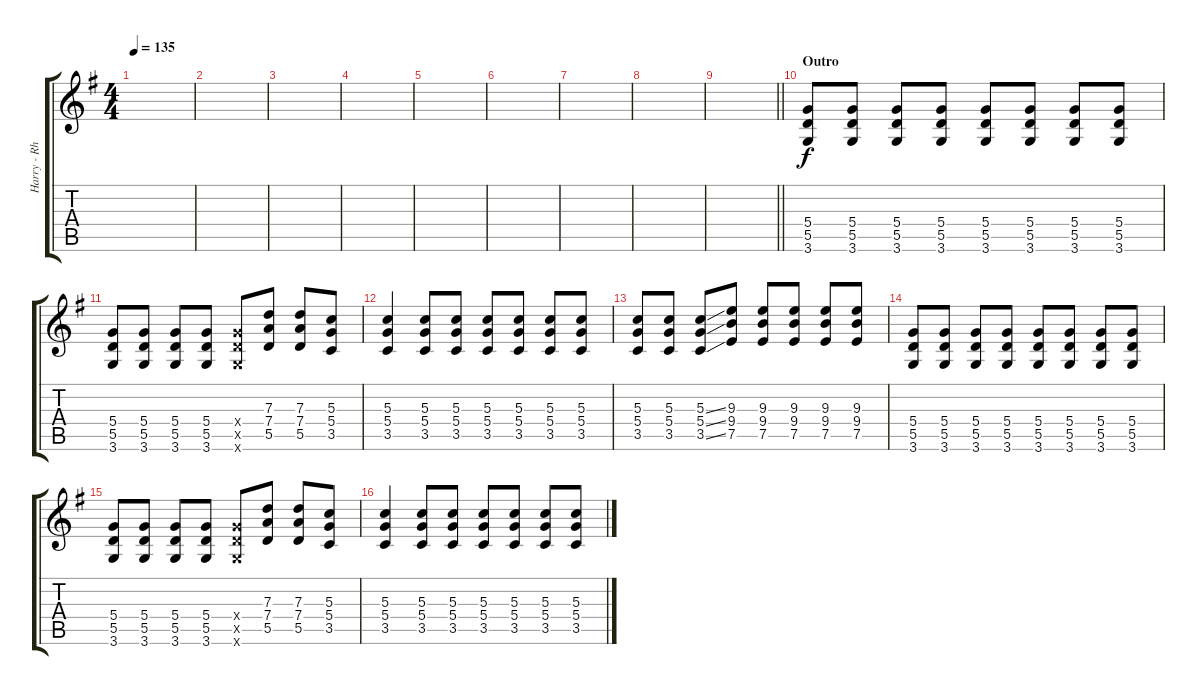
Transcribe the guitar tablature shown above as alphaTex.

\track ("Harry - Rhythm Guitar II" "Harry - Rh") {instrument overdrivenguitar}
\staff {score tabs}
\tuning (E4 B3 G3 D3 A2 E2) {hide}
\ts (4 4)
\tempo 135
\clef g2
\ks g
|
|
|
|
|
|
|
|
\barLineRight lightlight
|
\section ("" "Outro")
(5.4 5.5 3.6).8 (5.4 5.5 3.6).8 (5.4 5.5 3.6).8 (5.4 5.5 3.6).8 (5.4 5.5 3.6).8 (5.4 5.5 3.6).8 (5.4 5.5 3.6).8 (5.4 5.5 3.6).8 |
(5.4 5.5 3.6).8 (5.4 5.5 3.6).8 (5.4 5.5 3.6).8 (5.4 5.5 3.6).8 (5.4{x} 5.5{x} 3.6{x}).8 (7.3 7.4 5.5).8 (7.3 7.4 5.5).8 (5.3 5.4 3.5).8 |
(5.3 5.4 3.5).4 (5.3 5.4 3.5).8 (5.3 5.4 3.5).8 (5.3 5.4 3.5).8 (5.3 5.4 3.5).8 (5.3 5.4 3.5).8 (5.3 5.4 3.5).8 |
(5.3 5.4 3.5).8 (5.3 5.4 3.5).8 (5.3{ss} 5.4{ss} 3.5{ss}).8 (9.3 9.4 7.5).8 (9.3 9.4 7.5).8 (9.3 9.4 7.5).8 (9.3 9.4 7.5).8 (9.3 9.4 7.5).8 |
(5.4 5.5 3.6).8 (5.4 5.5 3.6).8 (5.4 5.5 3.6).8 (5.4 5.5 3.6).8 (5.4 5.5 3.6).8 (5.4 5.5 3.6).8 (5.4 5.5 3.6).8 (5.4 5.5 3.6).8 |
(5.4 5.5 3.6).8 (5.4 5.5 3.6).8 (5.4 5.5 3.6).8 (5.4 5.5 3.6).8 (5.4{x} 5.5{x} 3.6{x}).8 (7.3 7.4 5.5).8 (7.3 7.4 5.5).8 (5.3 5.4 3.5).8 |
(5.3 5.4 3.5).4 (5.3 5.4 3.5).8 (5.3 5.4 3.5).8 (5.3 5.4 3.5).8 (5.3 5.4 3.5).8 (5.3 5.4 3.5).8 (5.3 5.4 3.5).8
